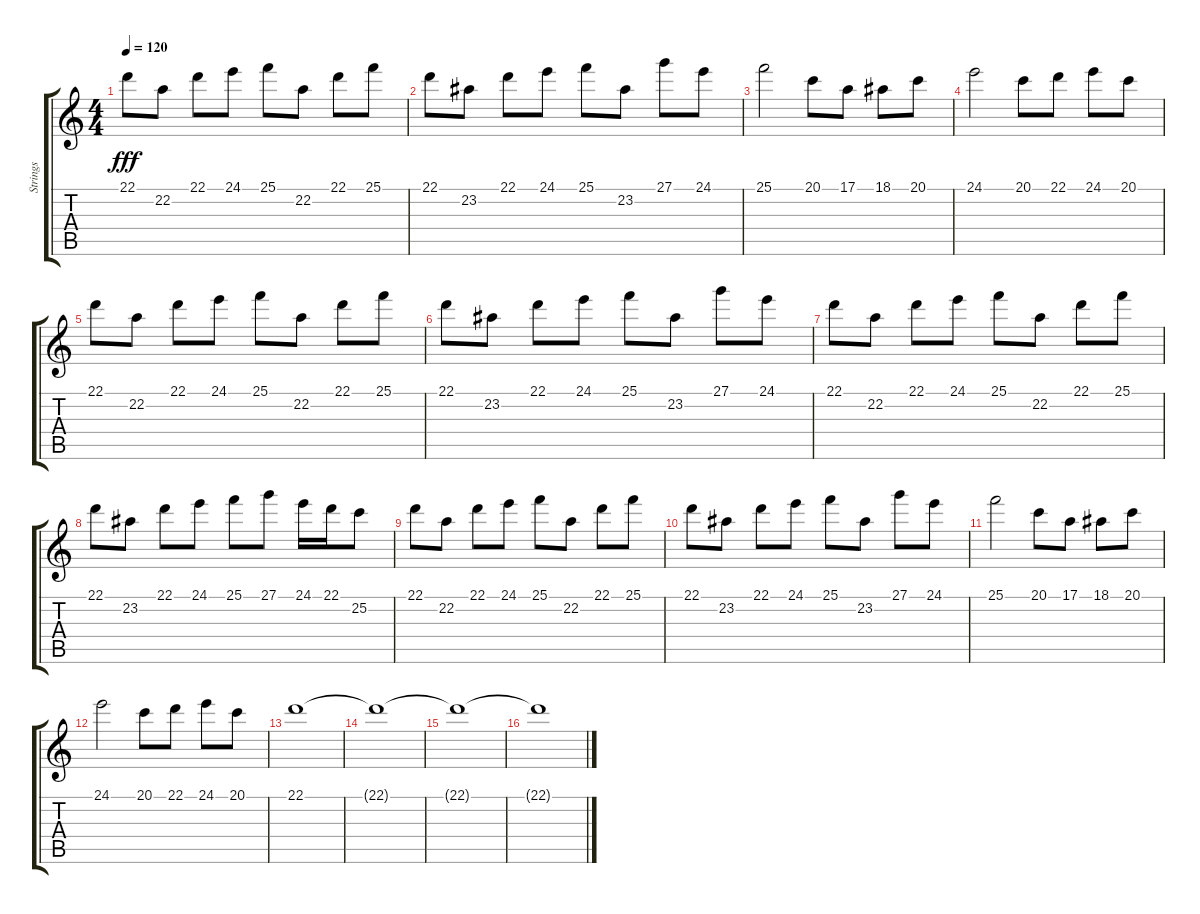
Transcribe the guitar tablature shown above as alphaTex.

\track ("Strings " "Strings ") {instrument stringensemble2}
\staff {score tabs}
\tuning (E4 B3 G3 D3 A2 E2) {hide}
\ts (4 4)
\tempo 120
\clef g2
\ks c
22.1.8{dy fff} 22.2.8 22.1.8 24.1.8 25.1.8 22.2.8 22.1.8 25.1.8 |
22.1.8 23.2.8 22.1.8 24.1.8 25.1.8 23.2.8 27.1.8 24.1.8 |
25.1.2 20.1.8 17.1.8 18.1.8 20.1.8 |
24.1.2 20.1.8 22.1.8 24.1.8 20.1.8 |
22.1.8 22.2.8 22.1.8 24.1.8 25.1.8 22.2.8 22.1.8 25.1.8 |
22.1.8 23.2.8 22.1.8 24.1.8 25.1.8 23.2.8 27.1.8 24.1.8 |
22.1.8 22.2.8 22.1.8 24.1.8 25.1.8 22.2.8 22.1.8 25.1.8 |
22.1.8 23.2.8 22.1.8 24.1.8 25.1.8 27.1.8 24.1.16 22.1.16 25.2.8 |
22.1.8 22.2.8 22.1.8 24.1.8 25.1.8 22.2.8 22.1.8 25.1.8 |
22.1.8 23.2.8 22.1.8 24.1.8 25.1.8 23.2.8 27.1.8 24.1.8 |
25.1.2 20.1.8 17.1.8 18.1.8 20.1.8 |
24.1.2 20.1.8 22.1.8 24.1.8 20.1.8 |
22.1.1 |
22.1{t}.1 |
22.1{t}.1 |
22.1{t}.1
